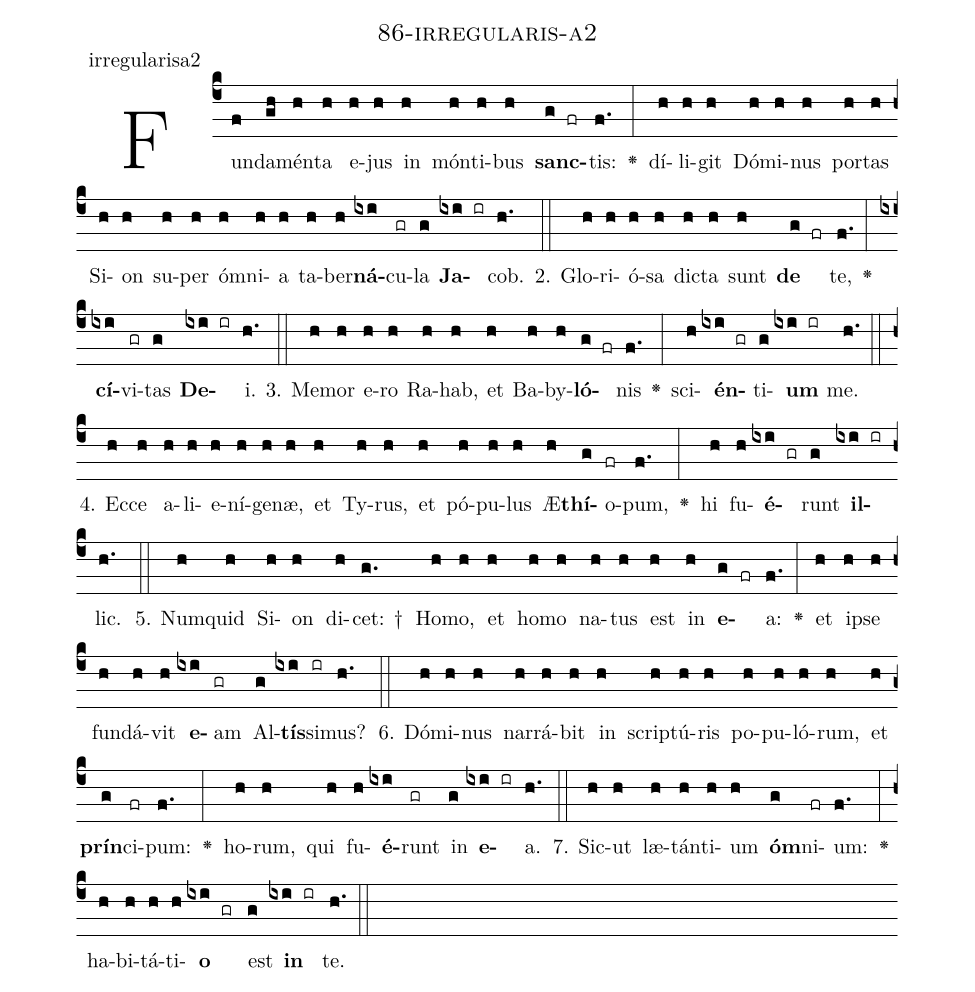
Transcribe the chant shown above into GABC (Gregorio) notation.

name: 86-irregularis-a2;
annotation: irregularisa2;
%%
(c4)Fun(f)da(gh)mén(h)ta(h) e(h)jus(h) in(h) món(h)ti(h)bus(h) <b>sanc</b>(g fr)tis:(f.) <v>\greheightstar</v>(:) dí(h)li(h)git(h) Dó(h)mi(h)nus(h) por(h)tas(h) Si(h)on(h) su(h)per(h) óm(h)ni(h)a(h) ta(h)ber(h)<b>ná</b>(ixi)cu(gr)la(g) <b>Ja</b>(ixi ir)cob.(h.) (::)
2. Glo(h)ri(h)ó(h)sa(h) dic(h)ta(h) sunt(h) <b>de</b>(g fr) te,(f.) <v>\greheightstar</v>(:) <b>cí</b>(ixi)vi(gr)tas(g) <b>De</b>(ixi ir)i.(h.) (::)
3. Me(h)mor(h) e(h)ro(h) Ra(h)hab,(h) et(h) Ba(h)by(h)<b>ló</b>(g fr)nis(f.) <v>\greheightstar</v>(:) sci(h)<b>én</b>(ixi gr)ti(g)<b>um</b>(ixi ir) me.(h.) (::)
4. Ec(h)ce(h) a(h)li(h)e(h)ní(h)ge(h)næ,(h) et(h) Ty(h)rus,(h) et(h) pó(h)pu(h)lus(h) Æ(h)<b>thí</b>(g)o(fr)pum,(f.) <v>\greheightstar</v>(:) hi(h) fu(h)<b>é</b>(ixi gr)runt(g) <b>il</b>(ixi ir)lic.(h.) (::)
5. Num(h)quid(h) Si(h)on(h) di(h)cet: †(g.) Ho(h)mo,(h) et(h) ho(h)mo(h) na(h)tus(h) est(h) in(h) <b>e</b>(g fr)a:(f.) <v>\greheightstar</v>(:) et(h) ip(h)se(h) fun(h)dá(h)vit(h) <b>e</b>(ixi)am(gr) Al(g)<b>tís</b>(ixi)si(ir)mus?(h.) (::)
6. Dó(h)mi(h)nus(h) nar(h)rá(h)bit(h) in(h) scrip(h)tú(h)ris(h) po(h)pu(h)ló(h)rum,(h) et(h) <b>prín</b>(g)ci(fr)pum:(f.) <v>\greheightstar</v>(:) ho(h)rum,(h) qui(h) fu(h)<b>é</b>(ixi)runt(gr) in(g) <b>e</b>(ixi ir)a.(h.) (::)
7. Sic(h)ut(h) læ(h)tán(h)ti(h)um(h) <b>óm</b>(g)ni(fr)um:(f.) <v>\greheightstar</v>(:) ha(h)bi(h)tá(h)ti(h)<b>o</b>(ixi gr) est(g) <b>in</b>(ixi ir) te.(h.) (::)
